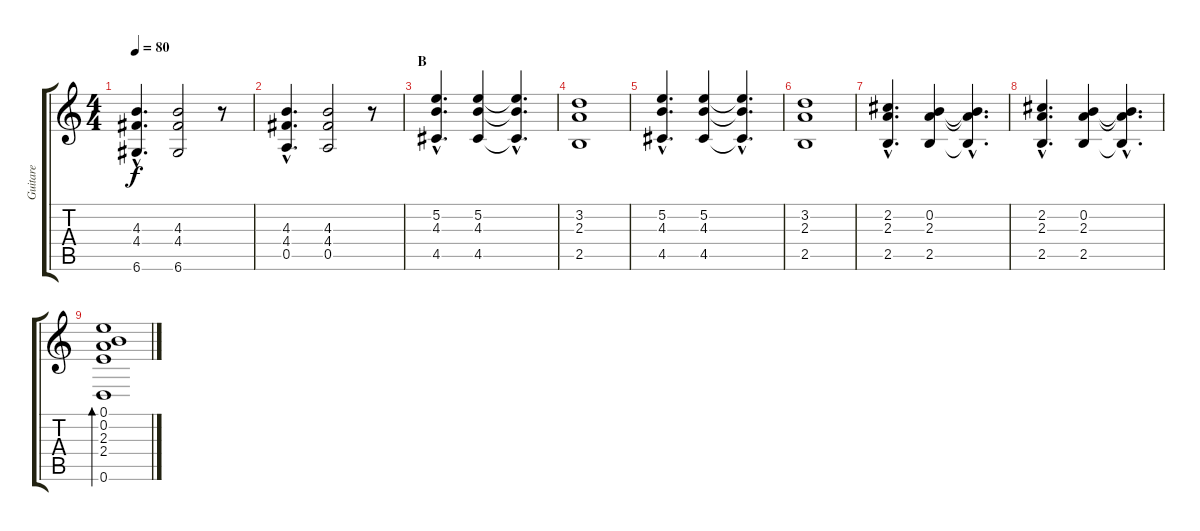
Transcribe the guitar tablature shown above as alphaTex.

\track ("Guitare" "Guitare") {instrument electricguitarmuted}
\staff {score tabs}
\tuning (E4 B3 G3 D3 A2 D2) {hide}
\ts (4 4)
\tempo 80
\clef g2
\ks c
(4.3{hac} 4.4{hac} 6.6{hac}).4{d dy f} (4.3 4.4 6.6).2 r.8 |
(4.3{hac} 4.4{hac} 0.5{hac}).4{d} (4.3 4.4 0.5).2 r.8 |
\section ("" "B")
(5.2{hac} 4.3{hac} 4.5{hac}).4{d} (5.2 4.3 4.5).4 (5.2{hac t} 4.3{hac t} 4.5{hac t}).4{d} |
(3.2 2.3 2.5).1 |
(5.2{hac} 4.3{hac} 4.5{hac}).4{d} (5.2 4.3 4.5).4 (5.2{hac t} 4.3{hac t} 4.5{hac t}).4{d} |
(3.2 2.3 2.5).1 |
(2.2{hac} 2.3{hac} 2.5{hac}).4{d} (0.2 2.3 2.5).4 (0.2{hac t} 2.3{hac t} 2.5{hac t}).4{d} |
(2.2{hac} 2.3{hac} 2.5{hac}).4{d} (0.2 2.3 2.5).4 (0.2{hac t} 2.3{hac t} 2.5{hac t}).4{d} |
(0.1 0.2 2.3 2.4 0.6).1{bd 480}
